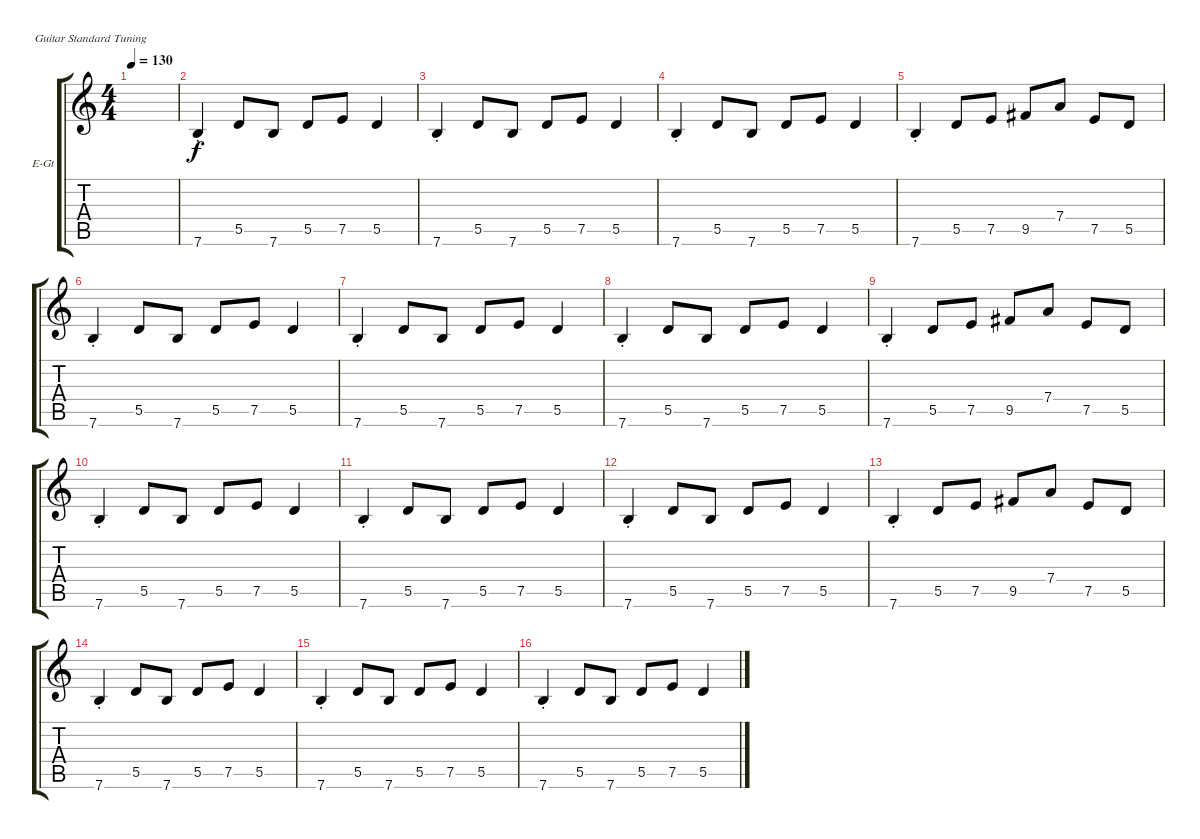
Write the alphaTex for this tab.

\defaultSystemsLayout 4
\bracketExtendMode groupsimilarinstruments
\firstSystemTrackNameOrientation horizontal
\otherSystemsTrackNameOrientation horizontal
\track ("Turner" "E-Gt") {instrument electricguitarclean}
\staff {score tabs}
\tuning (E4 B3 G3 D3 A2 E2)
\ts (4 4)
\tempo 130
\clef g2
\ks c
|
7.6{st}.4 5.5.8 7.6.8 5.5.8 7.5.8 5.5.4 |
7.6{st}.4 5.5.8 7.6.8 5.5.8 7.5.8 5.5.4 |
7.6{st}.4 5.5.8 7.6.8 5.5.8 7.5.8 5.5.4 |
7.6{st}.4 5.5.8 7.5.8 9.5.8 7.4.8 7.5.8 5.5.8 |
7.6{st}.4 5.5.8 7.6.8 5.5.8 7.5.8 5.5.4 |
7.6{st}.4 5.5.8 7.6.8 5.5.8 7.5.8 5.5.4 |
7.6{st}.4 5.5.8 7.6.8 5.5.8 7.5.8 5.5.4 |
7.6{st}.4 5.5.8 7.5.8 9.5.8 7.4.8 7.5.8 5.5.8 |
7.6{st}.4 5.5.8 7.6.8 5.5.8 7.5.8 5.5.4 |
7.6{st}.4 5.5.8 7.6.8 5.5.8 7.5.8 5.5.4 |
7.6{st}.4 5.5.8 7.6.8 5.5.8 7.5.8 5.5.4 |
7.6{st}.4 5.5.8 7.5.8 9.5.8 7.4.8 7.5.8 5.5.8 |
7.6{st}.4 5.5.8 7.6.8 5.5.8 7.5.8 5.5.4 |
7.6{st}.4 5.5.8 7.6.8 5.5.8 7.5.8 5.5.4 |
7.6{st}.4 5.5.8 7.6.8 5.5.8 7.5.8 5.5.4
